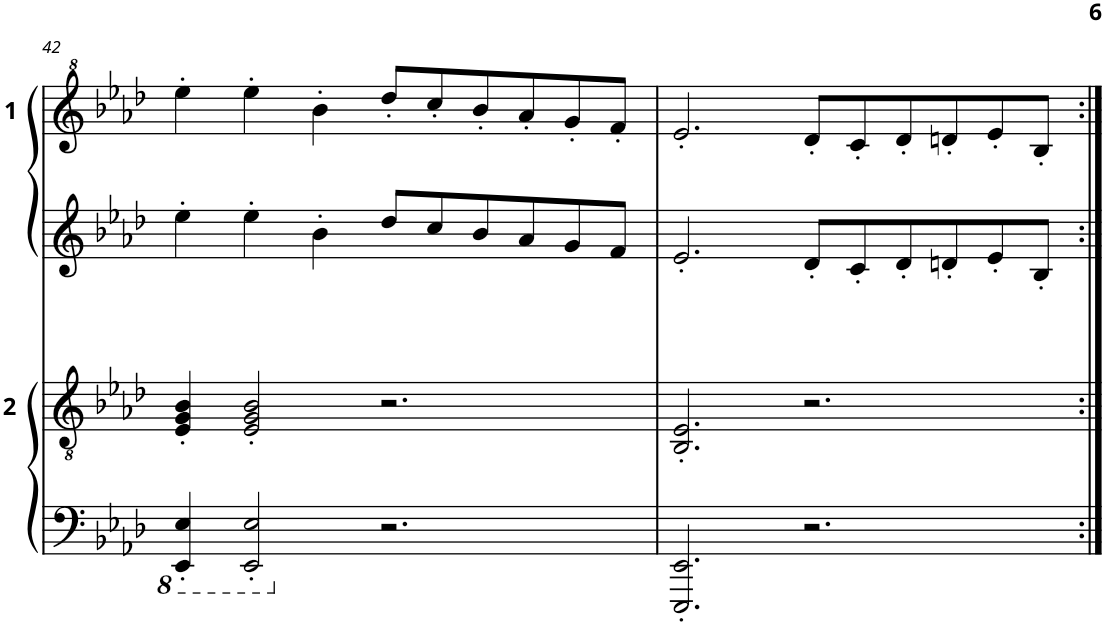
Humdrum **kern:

**kern	**kern	**kern	**kern
*part4	*part3	*part2	*part1
*staff4	*staff3	*staff2	*staff1
*I"Piano 4	*I"Player 2	*I"Piano 3	*I"Player 1
*I'Pno	*	*I'Pno	*
!!LO:PB:g=z
*clefF4	*clefGv2	*clefG2	*clefG^2
*k[b-e-a-d-]	*k[b-e-a-d-]	*k[b-e-a-d-]	*k[b-e-a-d-]
*M6/4	*M6/4	*M6/4	*M6/4
=42	=42	=42	=42
4EEE-/' 4EE-/'	4E-/' 4G/' 4B-/'	4ee-'\	4eee-'\
2EEE-/' 2EE-/'	2E-/' 2G/' 2B-/'	4ee-'\	4eee-'\
.	.	4b-'\	4bb-'\
2.r	2.r	8dd-/L	8ddd-'/L
.	.	8cc/	8ccc'/
.	.	8b-/	8bb-'/
.	.	8a-/	8aa-'/
.	.	8g/	8gg'/
.	.	8f/J	8ff'/J
=43	=43	=43	=43
2.EEE-/' 2.EE-/'	2.BB-/' 2.E-/'	2.e-'/	2.ee-'/
2.r	2.r	8d-'/L	8dd-'/L
.	.	8c'/	8cc'/
.	.	8d-'/	8dd-'/
.	.	8dn'/	8ddn'/
.	.	8e-'/	8ee-'/
.	.	8B-'/J	8b-'/J
=:|!	=:|!	=:|!	=:|!
*-	*-	*-	*-
